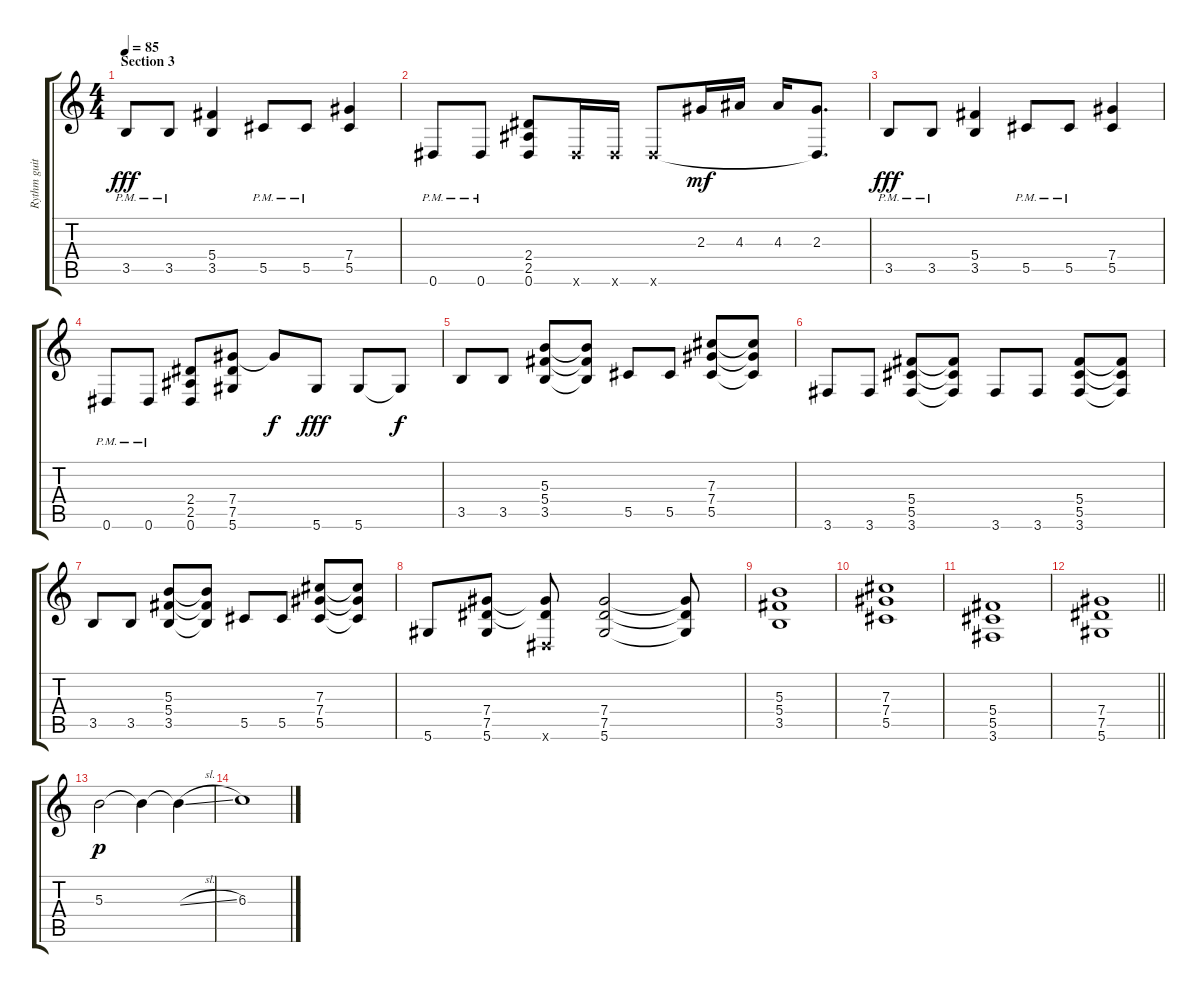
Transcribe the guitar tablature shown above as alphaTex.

\track ("Rythm guitar" "Rythm guit") {instrument distortionguitar}
\staff {score tabs}
\tuning (Eb4 Bb3 Gb3 Db3 Ab2 Eb2) {hide}
\ts (4 4)
\section ("" "Section 3")
\tempo 85
\clef g2
\ks c
3.5{pm}.8{dy fff} 3.5{pm}.8 (5.4 3.5).4 5.5{pm}.8 5.5{pm}.8 (7.4 5.5).4 |
0.6{pm}.8 0.6{pm}.8 (2.4 2.5 0.6).8 0.6{x}.16 0.6{x}.16 0.6{x}.8 2.3.16{dy mf} 4.3.16 4.3.16 (2.3 0.6{t}).8{d} |
3.5{pm}.8{dy fff} 3.5{pm}.8 (5.4 3.5).4 5.5{pm}.8 5.5{pm}.8 (7.4 5.5).4 |
0.6{pm}.8 0.6{pm}.8 (2.4 2.5 0.6).8 (7.4 7.5 5.6).8 7.4{t}.8{dy f} 5.6.8{dy fff} 5.6.8 5.6{t}.8{dy f} |
3.5.8 3.5.8 (5.3 5.4 3.5).8 (5.3{t} 5.4{t} 3.5{t}).8 5.5.8 5.5.8 (7.3 7.4 5.5).8 (7.3{t} 7.4{t} 5.5{t}).8 |
3.6.8 3.6.8 (5.4 5.5 3.6).8 (5.4{t} 5.5{t} 3.6{t}).8 3.6.8 3.6.8 (5.4 5.5 3.6).8 (5.4{t} 5.5{t} 3.6{t}).8 |
3.5.8 3.5.8 (5.3 5.4 3.5).8 (5.3{t} 5.4{t} 3.5{t}).8 5.5.8 5.5.8 (7.3 7.4 5.5).8 (7.3{t} 7.4{t} 5.5{t}).8 |
5.6.8 (7.4 7.5 5.6).8 (7.4{t} 7.5{t} 0.6{x}).8 (7.4 7.5 5.6).2 (7.4{t} 7.5{t} 5.6{t}).8 |
(5.3 5.4 3.5).1 |
(7.3 7.4 5.5).1 |
(5.4 5.5 3.6).1 |
\barLineRight lightlight
(7.4 7.5 5.6).1 |
5.3.2{dy p} 5.3{t}.4 5.3{sl t}.4 |
6.3.1
